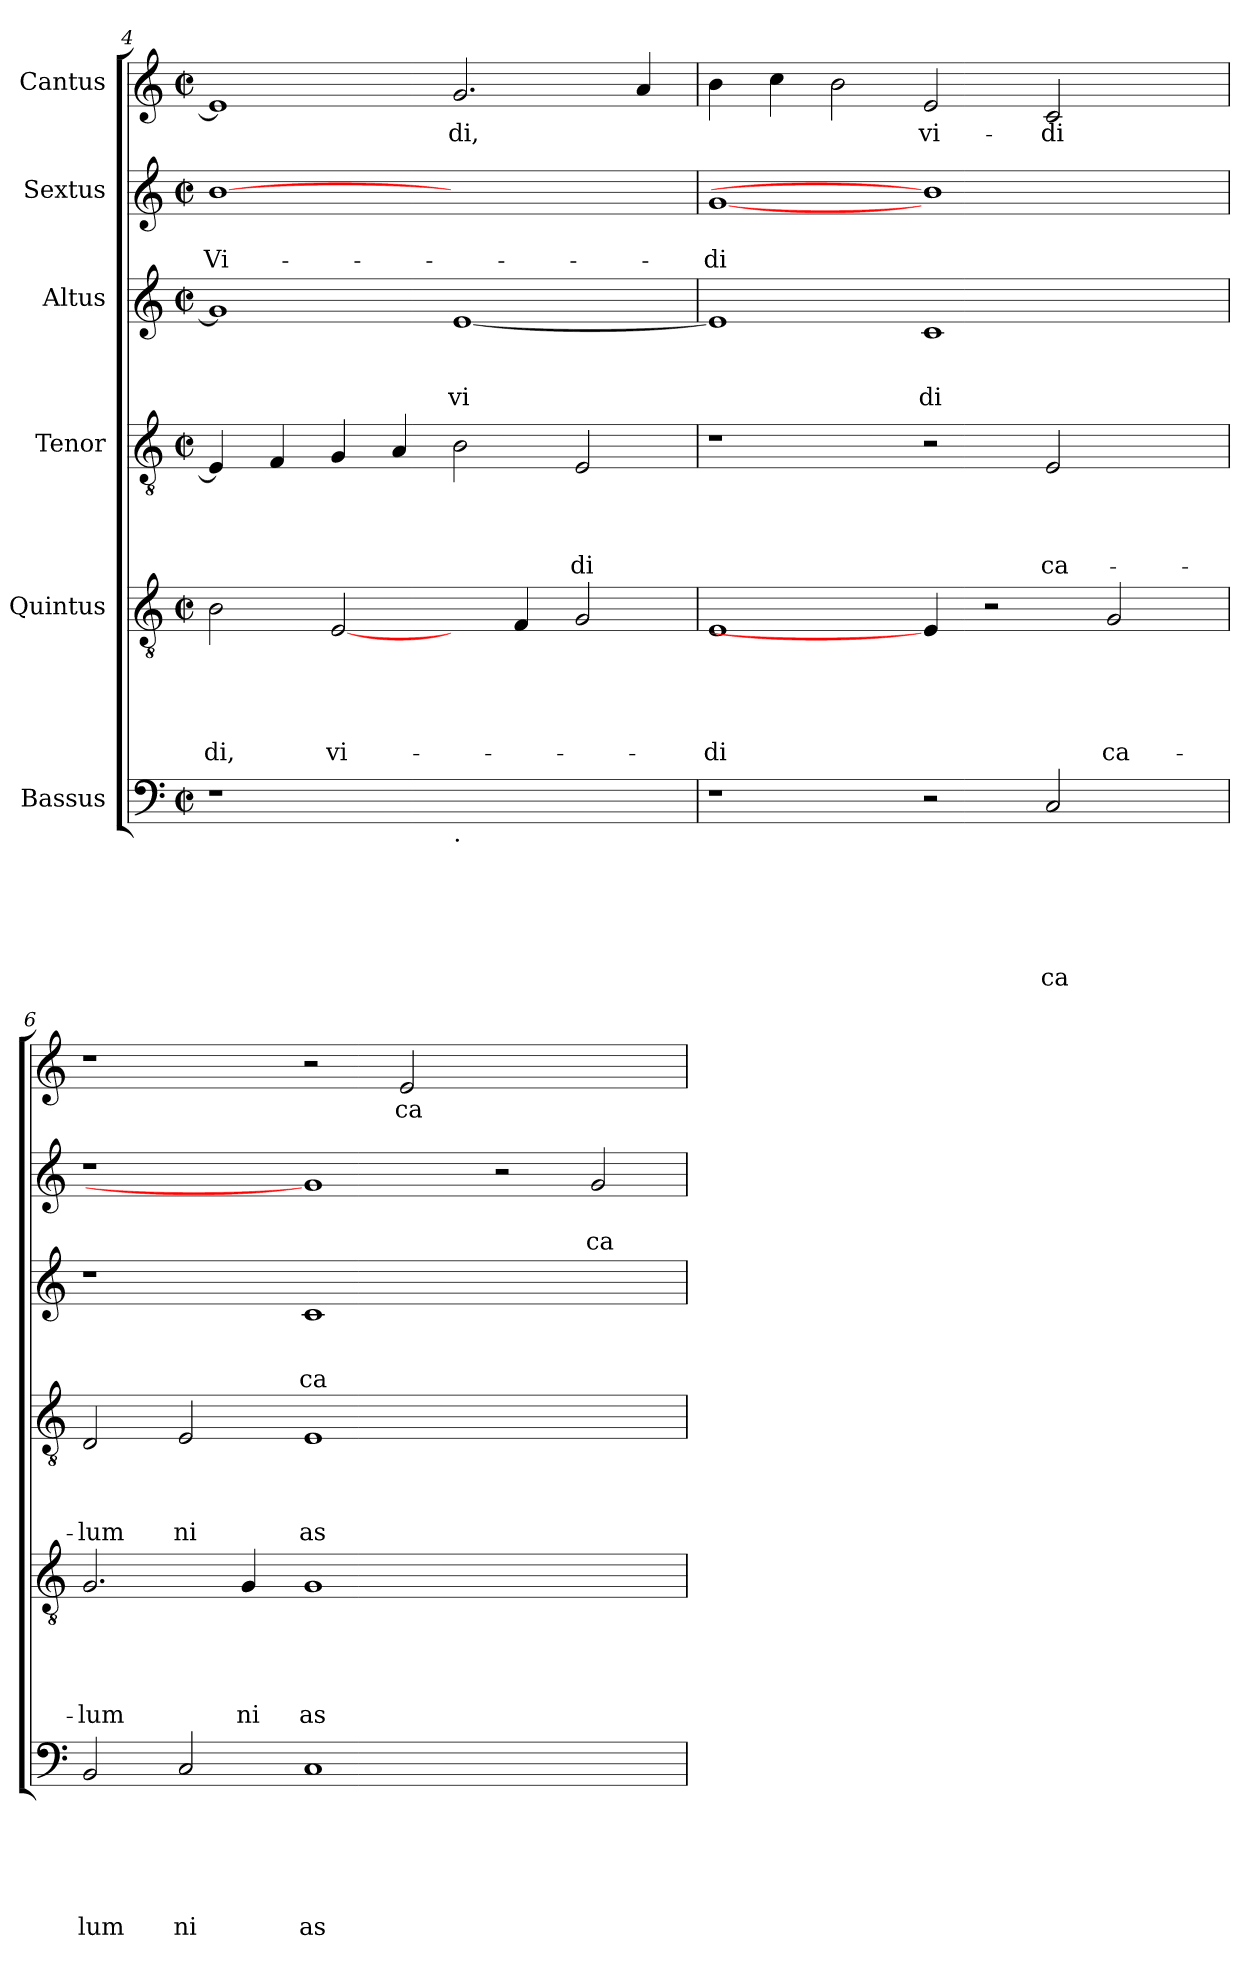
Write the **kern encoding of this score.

**kern	**text	**text	**text	**text	**text	**text	**kern	**text	**text	**text	**text	**text	**kern	**text	**text	**text	**text	**kern	**text	**text	**text	**kern	**text	**text	**kern	**text
*part6	*part6	*part6	*part6	*part6	*part6	*part6	*part5	*part5	*part5	*part5	*part5	*part5	*part4	*part4	*part4	*part4	*part4	*part3	*part3	*part3	*part3	*part2	*part2	*part2	*part1	*part1
*staff6	*staff6	*staff6	*staff6	*staff6	*staff6	*staff6	*staff5	*staff5	*staff5	*staff5	*staff5	*staff5	*staff4	*staff4	*staff4	*staff4	*staff4	*staff3	*staff3	*staff3	*staff3	*staff2	*staff2	*staff2	*staff1	*staff1
*I"Bassus	*	*	*	*	*	*	*I"Quintus	*	*	*	*	*	*I"Tenor	*	*	*	*	*I"Altus	*	*	*	*I"Sextus	*	*	*I"Cantus	*
*clefF4	*	*	*	*	*	*	*clefGv2	*	*	*	*	*	*clefGv2	*	*	*	*	*clefG2	*	*	*	*clefG2	*	*	*clefG2	*
*k[]	*	*	*	*	*	*	*k[]	*	*	*	*	*	*k[]	*	*	*	*	*k[]	*	*	*	*k[]	*	*	*k[]	*
*C:	*	*	*	*	*	*	*C:	*	*	*	*	*	*C:	*	*	*	*	*C:	*	*	*	*C:	*	*	*C:	*
*M2/2	*	*	*	*	*	*	*M2/2	*	*	*	*	*	*M2/2	*	*	*	*	*M2/2	*	*	*	*M2/2	*	*	*M2/2	*
*met(c|)	*	*	*	*	*	*	*met(c|)	*	*	*	*	*	*met(c|)	*	*	*	*	*met(c|)	*	*	*	*met(c|)	*	*	*met(c|)	*
=4	=4	=4	=4	=4	=4	=4	=4	=4	=4	=4	=4	=4	=4	=4	=4	=4	=4	=4	=4	=4	=4	=4	=4	=4	=4	=4
!	!	!	!	!	!	!	!	!	!	!	!	!LO:LY:b	!	!	!	!	!	!	!	!	!	!	!	!LO:LY:b	!	!
1r	.	.	.	.	.	.	2B\	.	.	.	.	-di,	4E/]	.	.	.	.	1g]	.	.	.	[1b	.	Vi-	1e]	.
.	.	.	.	.	.	.	.	.	.	.	.	.	4F/	.	.	.	.	.	.	.	.	.	.	.	.	.
!	!	!	!	!	!	!	!	!	!	!	!	!LO:LY:b	!	!	!	!	!	!	!	!	!	!	!	!	!	!
.	.	.	.	.	.	.	[2E/	.	.	.	.	vi-	4G/	.	.	.	.	.	.	.	.	.	.	.	.	.
.	.	.	.	.	.	.	.	.	.	.	.	.	4A/	.	.	.	.	.	.	.	.	.	.	.	.	.
!LO:TX:b:t=.	!	!	!	!	!	!	!	!	!	!	!	!	!	!	!	!	!	!	!	!	!	!	!	!	!	!
!	!	!	!	!	!	!	!	!	!	!	!	!	!	!	!	!	!	!	!	!	!LO:LY:b	!	!	!	!	!LO:LY:b
1ryy	.	.	.	.	.	.	4ryy	.	.	.	.	.	2B\	.	.	.	.	[<1e	.	.	vi	1ryy	.	.	2.g/	-di,
.	.	.	.	.	.	.	4F/	.	.	.	.	.	.	.	.	.	.	.	.	.	.	.	.	.	.	.
!	!	!	!	!	!	!	!	!	!	!	!	!	!	!	!	!	!LO:LY:b	!	!	!	!	!	!	!	!	!
.	.	.	.	.	.	.	2G/	.	.	.	.	.	2E/	.	.	.	-di	.	.	.	.	.	.	.	.	.
.	.	.	.	.	.	.	.	.	.	.	.	.	.	.	.	.	.	.	.	.	.	.	.	.	4a/	.
=5	=5	=5	=5	=5	=5	=5	=5	=5	=5	=5	=5	=5	=5	=5	=5	=5	=5	=5	=5	=5	=5	=5	=5	=5	=5	=5
!	!	!	!	!	!	!	!	!	!	!	!	!LO:LY:b	!	!	!	!	!	!	!	!	!	!	!	!LO:LY:b	!	!
1r	.	.	.	.	.	.	1E	.	.	.	.	-di	1r	.	.	.	.	1e]	.	.	.	[1g	.	-di	4b\	.
.	.	.	.	.	.	.	.	.	.	.	.	.	.	.	.	.	.	.	.	.	.	.	.	.	4cc\	.
.	.	.	.	.	.	.	.	.	.	.	.	.	.	.	.	.	.	.	.	.	.	.	.	.	2b\	.
!	!	!	!	!	!	!	!	!	!	!	!	!	!	!	!	!	!	!	!	!	!LO:LY:b	!	!	!	!	!LO:LY:b
2r	.	.	.	.	.	.	4E/]	.	.	.	.	.	2r	.	.	.	.	1c	.	.	di	1b]	.	.	2e/	vi-
.	.	.	.	.	.	.	2r	.	.	.	.	.	.	.	.	.	.	.	.	.	.	.	.	.	.	.
!	!	!	!	!	!	!LO:LY:b	!	!	!	!	!	!	!	!	!	!	!LO:LY:b	!	!	!	!	!	!	!	!	!LO:LY:b
2C/	.	.	.	.	.	ca	.	.	.	.	.	.	2E/	.	.	.	ca-	.	.	.	.	.	.	.	2c/	-di
!	!	!	!	!	!	!	!	!	!	!	!	!LO:LY:b	!	!	!	!	!	!	!	!	!	!	!	!	!	!
.	.	.	.	.	.	.	2G/	.	.	.	.	ca-	.	.	.	.	.	.	.	.	.	.	.	.	.	.
4ryy	.	.	.	.	.	.	.	.	.	.	.	.	4ryy	.	.	.	.	4ryy	.	.	.	4ryy	.	.	4ryy	.
!!LO:LB:g=z
=6	=6	=6	=6	=6	=6	=6	=6	=6	=6	=6	=6	=6	=6	=6	=6	=6	=6	=6	=6	=6	=6	=6	=6	=6	=6	=6
!	!	!	!	!	!	!LO:LY:b	!	!	!	!	!	!LO:LY:b	!	!	!	!	!LO:LY:b	!	!	!	!	!	!	!	!	!
2BB/	.	.	.	.	.	lum	2.G/	.	.	.	.	-lum	2D/	.	.	.	-lum	1r	.	.	.	1r	.	.	1r	.
!	!	!	!	!	!	!LO:LY:b	!	!	!	!	!	!	!	!	!	!	!LO:LY:b	!	!	!	!	!	!	!	!	!
2C/	.	.	.	.	.	ni	.	.	.	.	.	.	2E/	.	.	.	ni	.	.	.	.	.	.	.	.	.
!	!	!	!	!	!	!	!	!	!	!	!	!LO:LY:b	!	!	!	!	!	!	!	!	!	!	!	!	!	!
.	.	.	.	.	.	.	4G/	.	.	.	.	ni	.	.	.	.	.	.	.	.	.	.	.	.	.	.
!	!	!	!	!	!	!LO:LY:b	!	!	!	!	!	!LO:LY:b	!	!	!	!	!LO:LY:b	!	!	!	!LO:LY:b	!	!	!	!	!
1C	.	.	.	.	.	as	1G	.	.	.	.	as	1E	.	.	.	as	1c	.	.	ca	1g]	.	.	2r	.
!	!	!	!	!	!	!	!	!	!	!	!	!	!	!	!	!	!	!	!	!	!	!	!	!	!	!LO:LY:b
.	.	.	.	.	.	.	.	.	.	.	.	.	.	.	.	.	.	.	.	.	.	.	.	.	2e/	ca
1ryy	.	.	.	.	.	.	1ryy	.	.	.	.	.	1ryy	.	.	.	.	1ryy	.	.	.	2r	.	.	1ryy	.
!	!	!	!	!	!	!	!	!	!	!	!	!	!	!	!	!	!	!	!	!	!	!	!	!LO:LY:b	!	!
.	.	.	.	.	.	.	.	.	.	.	.	.	.	.	.	.	.	.	.	.	.	2g/	.	ca	.	.
=	=	=	=	=	=	=	=	=	=	=	=	=	=	=	=	=	=	=	=	=	=	=	=	=	=	=
*-	*-	*-	*-	*-	*-	*-	*-	*-	*-	*-	*-	*-	*-	*-	*-	*-	*-	*-	*-	*-	*-	*-	*-	*-	*-	*-
